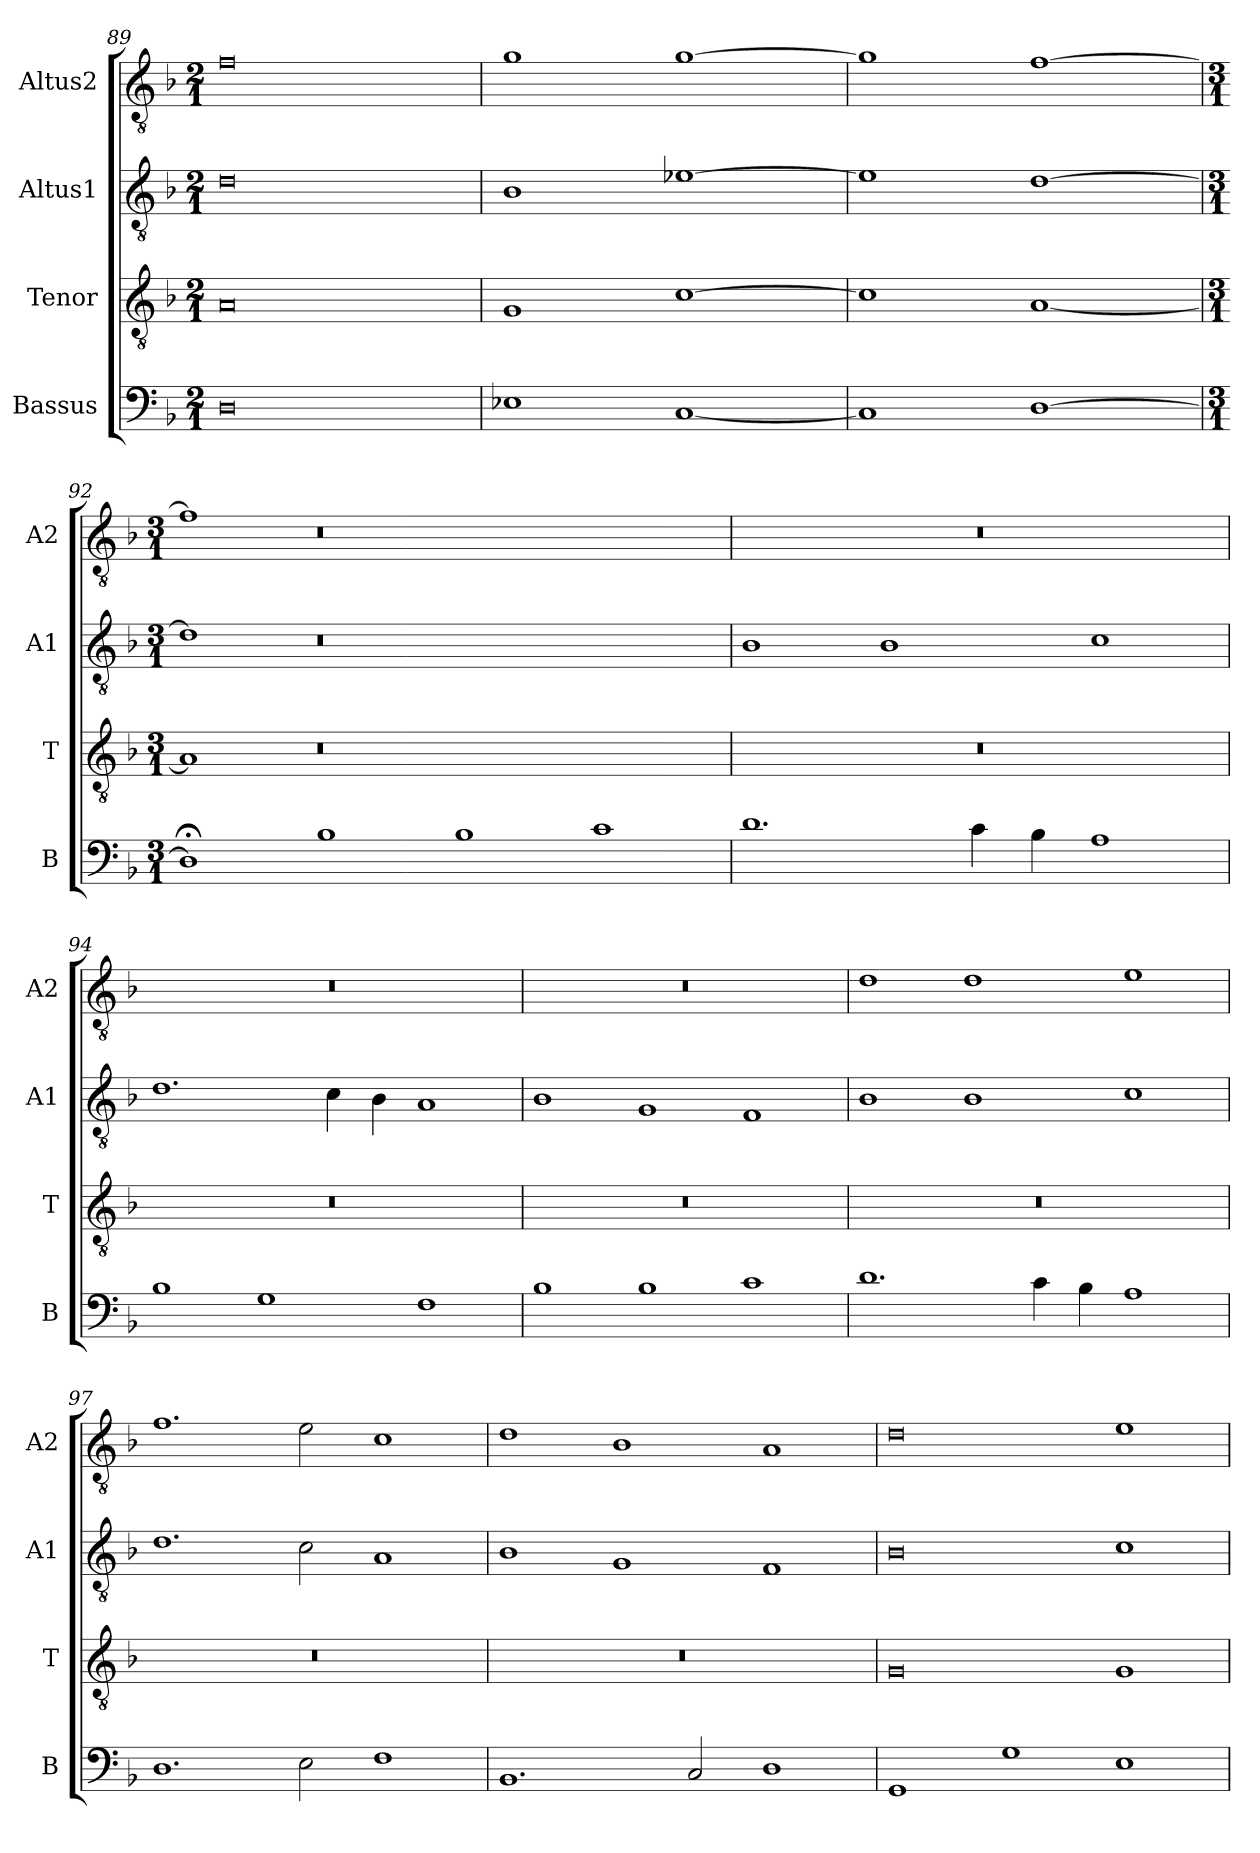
**kern	**kern	**kern	**kern
*part4	*part3	*part2	*part1
*staff4	*staff3	*staff2	*staff1
*I"Bassus	*I"Tenor	*I"Altus1	*I"Altus2
*I'B	*I'T	*I'A1	*I'A2
*clefF4	*clefGv2	*clefGv2	*clefGv2
*k[b-]	*k[b-]	*k[b-]	*k[b-]
*M2/1	*M2/1	*M2/1	*M2/1
=89	=89	=89	=89
0D	0A	0d	0f
=90	=90	=90	=90
1E-X	1G	1B-	1g
[1C	[1c	[1e-X	[1g
=91	=91	=91	=91
1C]	1c]	1e-]	1g]
[1D	[1A	[1d	[1f
=92	=92	=92	=92
*M3/1	*M3/1	*M3/1	*M3/1
1D;<]	1A]	1d]	1f]
1B-	0.r	0.r	0.r
1B-	.	.	.
1c	.	.	.
=93	=93	=93	=93
1.d	0.r	1B-	0.r
.	.	1B-	.
4c\	.	.	.
4B-\	.	.	.
1A	.	1c	.
=94	=94	=94	=94
1B-	0.r	1.d	0.r
1G	.	.	.
.	.	4c\	.
.	.	4B-\	.
1F	.	1A	.
=95	=95	=95	=95
1B-	0.r	1B-	0.r
1B-	.	1G	.
1c	.	1F	.
=96	=96	=96	=96
1.d	0.r	1B-	1d
.	.	1B-	1d
4c\	.	.	.
4B-\	.	.	.
1A	.	1c	1e
=97	=97	=97	=97
1.D	0.r	1.d	1.f
2E\	.	2c\	2e\
1F	.	1A	1c
=98	=98	=98	=98
1.BB-	0.r	1B-	1d
.	.	1G	1B-
2C/	.	.	.
1D	.	1F	1A
=99	=99	=99	=99
1GG	0G	0B-	0d
1G	.	.	.
1E	1G	1c	1e
=	=	=	=
*-	*-	*-	*-
